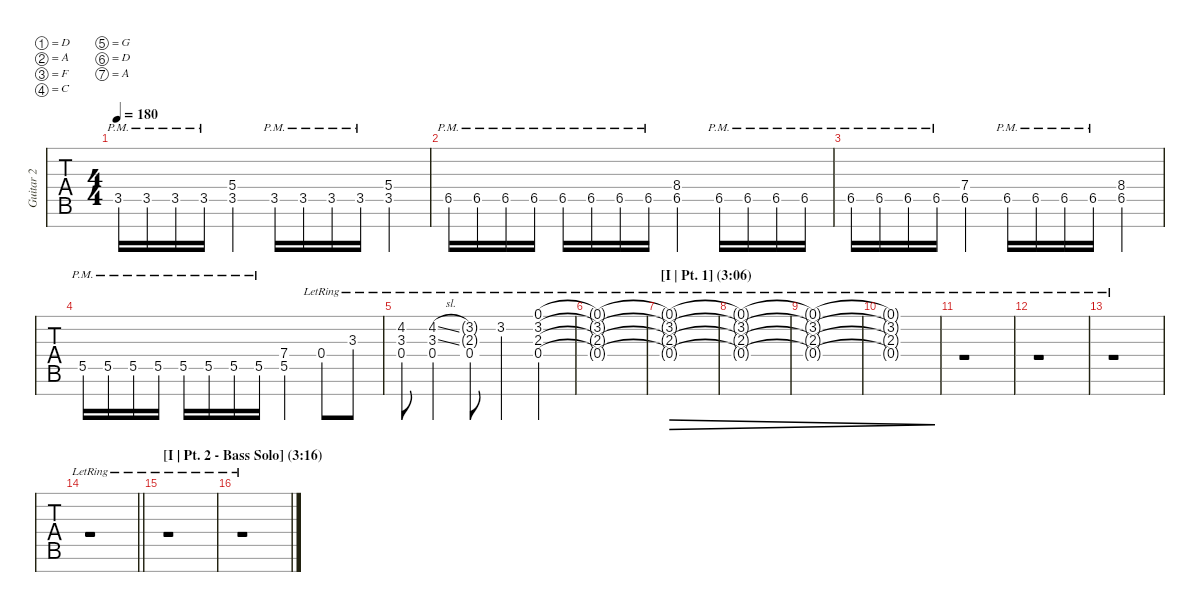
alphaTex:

\defaultSystemsLayout 2
\hideDynamics
\bracketExtendMode nobrackets
\multiTrackTrackNamePolicy allsystems
\firstSystemTrackNameMode fullname
\otherSystemsTrackNameMode fullname
\otherSystemsTrackNameOrientation horizontal
\track ("Guitar 2" "Gtr. 2") {instrument distortionguitar}
\staff {tabs}
\tuning (D4 A3 F3 C3 G2 D2 A1)
\ts (4 4)
\scale
0.999761
\tempo 180
\accidentals auto
\clef g2
\ottava regular
\simile none
\ks aminor
3.5{pm}.16{dy f} 3.5{pm}.16 3.5{pm}.16 3.5{pm}.16 (5.4 3.5).4 3.5{pm}.16 3.5{pm}.16 3.5{pm}.16 3.5{pm}.16 (5.4 3.5).4 |
\scale
1.00024 6.5{pm acc b}.16 6.5{pm acc b}.16 6.5{pm acc b}.16 6.5{pm acc b}.16 6.5{pm acc b}.16 6.5{pm acc b}.16 6.5{pm acc b}.16 6.5{pm acc b}.16 (8.4{acc b} 6.5{acc b}).4 6.5{pm acc b}.16 6.5{pm acc b}.16 6.5{pm acc b}.16 6.5{pm acc b}.16 |
\scale
0.999761 6.5{pm acc b}.16 6.5{pm acc b}.16 6.5{pm acc b}.16 6.5{pm acc b}.16 (7.4 6.5{acc b}).4 6.5{pm acc b}.16 6.5{pm acc b}.16 6.5{pm acc b}.16 6.5{pm acc b}.16 (8.4{acc b} 6.5{acc b}).4 |
\scale
0.999334 5.5{pm}.16 5.5{pm}.16 5.5{pm}.16 5.5{pm}.16 5.5{pm}.16 5.5{pm}.16 5.5{pm}.16 5.5{pm}.16 (7.4 5.5).4 0.4{lr}.8 3.3{lr acc b}.8 |
\scale
1.00064 (4.2{lr acc b} 3.3{lr acc b} 0.4{lr}).8 (4.2{sl lr acc b} 3.3{sl lr acc b} 0.4{lr}).4 (3.2{g lr} 2.3{g lr} 0.4{lr}).8 3.2{lr}.4 (0.1{lr} 3.2{lr} 2.3{lr} 0.4{lr}).4 |
\scale
1.00003 (0.1{lr t} 3.2{lr t} 2.3{lr t} 0.4{lr t}).1 |
\section ("" "[I | Pt. 1] (3:06)")
\scale
0.998027 (0.1{lr t} 0.4{lr t} 2.3{lr t} 3.2{lr t}).1{dec} |
\scale
0.99976 (0.1{lr t} 0.4{lr t} 2.3{lr t} 3.2{lr t}).1{dec} |
\scale
1.00245 (0.1{lr t} 0.4{lr t} 2.3{lr t} 3.2{lr t}).1{dec} |
\scale
0.99976 (0.1{lr t} 0.4{lr t} 2.3{lr t} 3.2{lr t}).1{dec} |
\scale
0.996883 r.1 |
\scale
1.00131 r.1 |
\scale
1.004 r.1 |
\scale
0.997809
\barLineRight lightlight
r.1 |
\section ("" "[I | Pt. 2 - Bass Solo] (3:16)")
\scale
0.995335 r.1 |
\scale
1.00514 r.1
